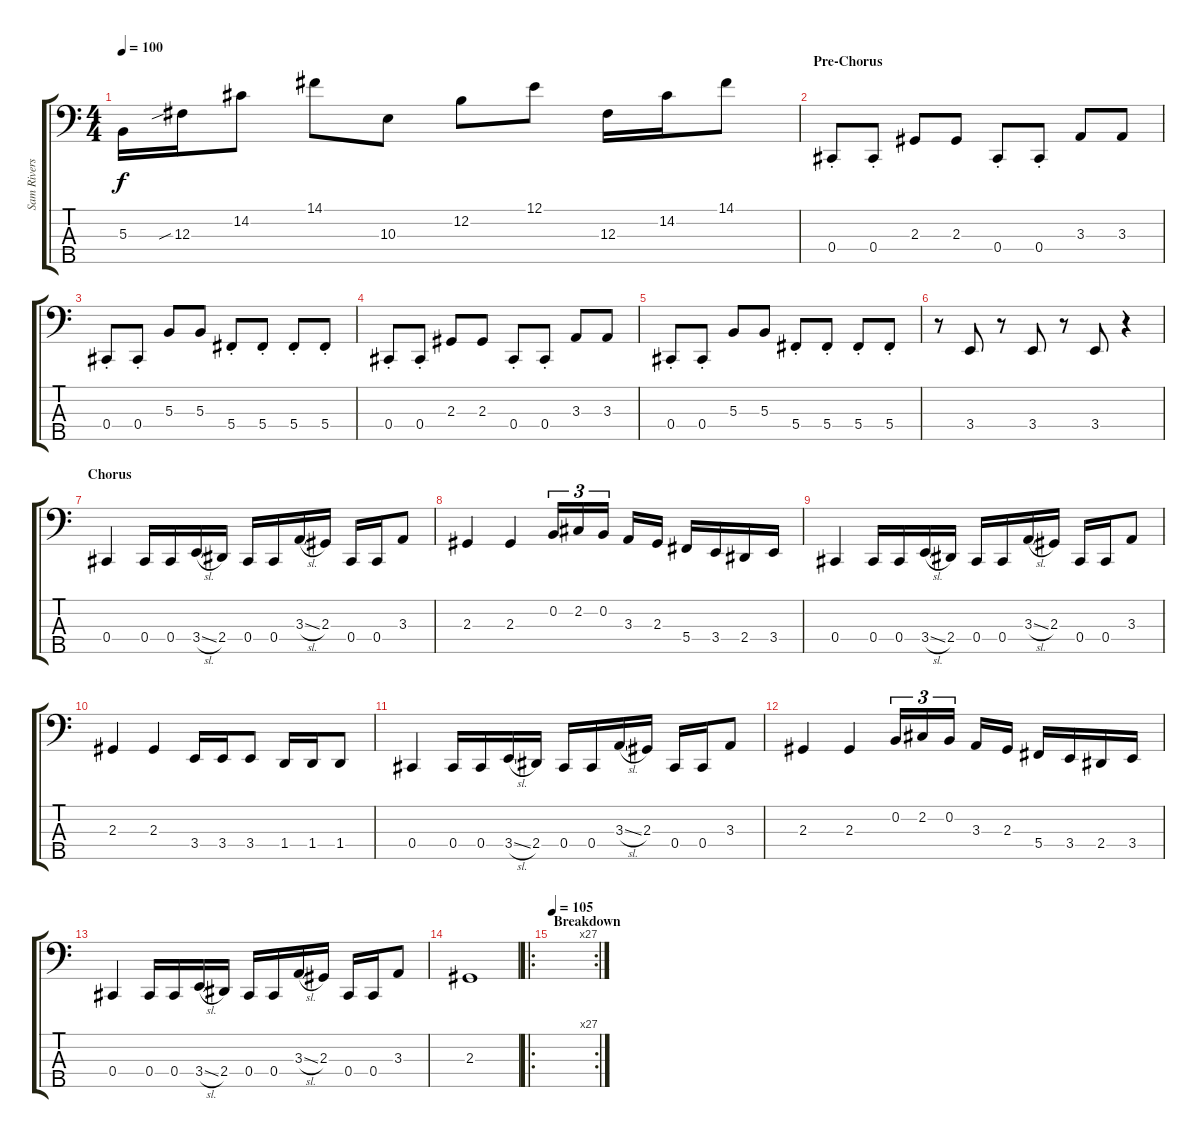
\track ("Sam Rivers - Bass" "Sam Rivers") {instrument electricbassfinger}
\staff {score tabs}
\tuning (E2 B1 Gb1 Db1 Bb0) {hide}
\ts (4 4)
\tempo 100
\clef f4
\ks c
5.3{t}.16{dy f} 12.3{sib}.16 14.2.8 14.1.8 10.3.8 12.2.8 12.1.8 12.3.16 14.2.16 14.1.8 |
\section ("" "Pre-Chorus")
0.4{st}.8 0.4{st}.8 2.3.8 2.3.8 0.4{st}.8 0.4{st}.8 3.3.8 3.3.8 |
0.4{st}.8 0.4{st}.8 5.3.8 5.3.8 5.4{st}.8 5.4{st}.8 5.4{st}.8 5.4{st}.8 |
0.4{st}.8 0.4{st}.8 2.3.8 2.3.8 0.4{st}.8 0.4{st}.8 3.3.8 3.3.8 |
0.4{st}.8 0.4{st}.8 5.3.8 5.3.8 5.4{st}.8 5.4{st}.8 5.4{st}.8 5.4{st}.8 |
r.8 3.4.8 r.8 3.4.8 r.8 3.4.8 r.4 |
\section ("" "Chorus")
0.4.4 0.4.16 0.4.16 3.4{sl}.16 2.4.16 0.4.16 0.4.16 3.3{sl}.16 2.3.16 0.4.16 0.4.16 3.3.8 |
2.3.4 2.3.4 0.2.16{tu (3 2)} 2.2.16{tu (3 2)} 0.2.16{tu (3 2)} 3.3.16 2.3.16 5.4.16 3.4.16 2.4.16 3.4.16 |
0.4.4 0.4.16 0.4.16 3.4{sl}.16 2.4.16 0.4.16 0.4.16 3.3{sl}.16 2.3.16 0.4.16 0.4.16 3.3.8 |
2.3.4 2.3.4 3.4.16 3.4.16 3.4.8 1.4.16 1.4.16 1.4.8 |
0.4.4 0.4.16 0.4.16 3.4{sl}.16 2.4.16 0.4.16 0.4.16 3.3{sl}.16 2.3.16 0.4.16 0.4.16 3.3.8 |
2.3.4 2.3.4 0.2.16{tu (3 2)} 2.2.16{tu (3 2)} 0.2.16{tu (3 2)} 3.3.16 2.3.16 5.4.16 3.4.16 2.4.16 3.4.16 |
0.4.4 0.4.16 0.4.16 3.4{sl}.16 2.4.16 0.4.16 0.4.16 3.3{sl}.16 2.3.16 0.4.16 0.4.16 3.3.8 |
2.3.1 |
\ro
\rc 27
\section ("" "Breakdown")
\tempo 105
